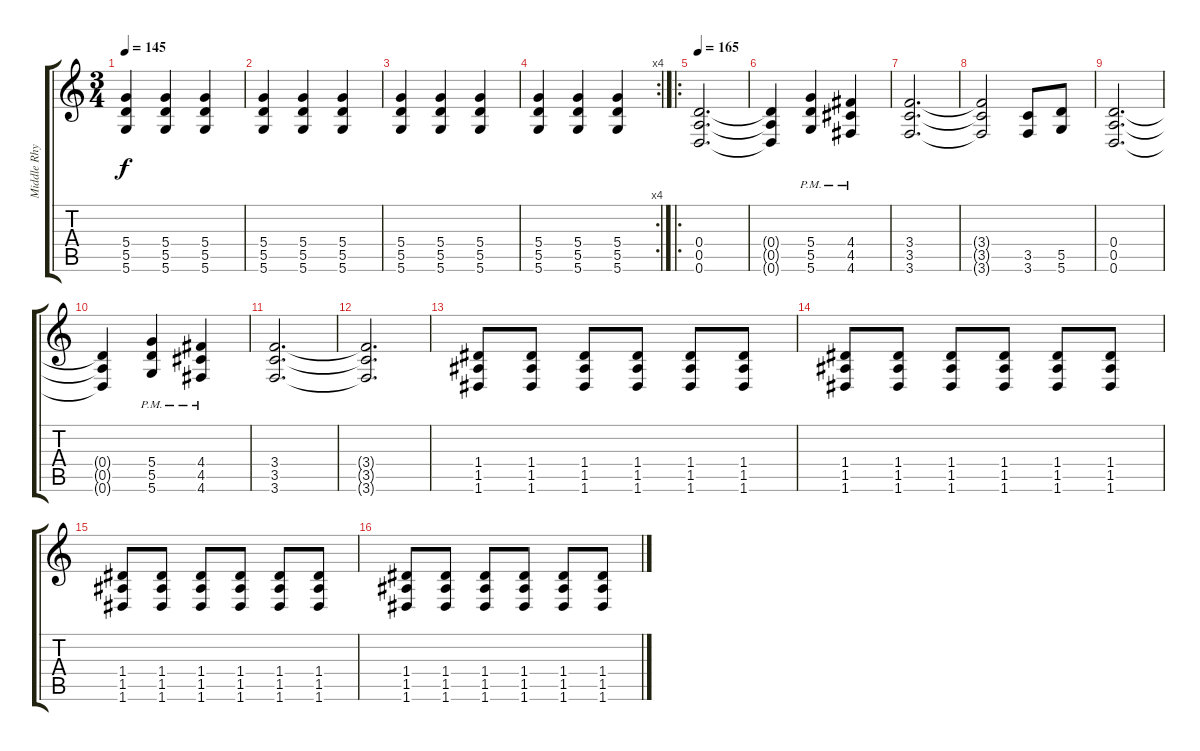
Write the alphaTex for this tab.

\track ("Middle Rhythm" "Middle Rhy") {instrument distortionguitar}
\staff {score tabs}
\tuning (E4 B3 G3 D3 A2 D2) {hide}
\ts (3 4)
\tempo 145
\clef g2
\ks c
(5.4 5.5 5.6).4{dy f} (5.4 5.5 5.6).4 (5.4 5.5 5.6).4 |
(5.4 5.5 5.6).4 (5.4 5.5 5.6).4 (5.4 5.5 5.6).4 |
(5.4 5.5 5.6).4 (5.4 5.5 5.6).4 (5.4 5.5 5.6).4 |
\rc 4
(5.4 5.5 5.6).4 (5.4 5.5 5.6).4 (5.4 5.5 5.6).4 |
\ro
\tempo 165
(0.4 0.5 0.6).2{d} |
(0.4{t} 0.5{t} 0.6{t}).4 (5.4{pm} 5.5{pm} 5.6{pm}).4 (4.4{pm} 4.5{pm} 4.6{pm}).4 |
(3.4 3.5 3.6).2{d} |
(3.4{t} 3.5{t} 3.6{t}).2 (3.5 3.6).8 (5.5 5.6).8 |
(0.4 0.5 0.6).2{d} |
(0.4{t} 0.5{t} 0.6{t}).4 (5.4{pm} 5.5{pm} 5.6{pm}).4 (4.4{pm} 4.5{pm} 4.6{pm}).4 |
(3.4 3.5 3.6).2{d} |
(3.4{t} 3.5{t} 3.6{t}).2{d} |
(1.4 1.5 1.6).8 (1.4 1.5 1.6).8 (1.4 1.5 1.6).8 (1.4 1.5 1.6).8 (1.4 1.5 1.6).8 (1.4 1.5 1.6).8 |
(1.4 1.5 1.6).8 (1.4 1.5 1.6).8 (1.4 1.5 1.6).8 (1.4 1.5 1.6).8 (1.4 1.5 1.6).8 (1.4 1.5 1.6).8 |
(1.4 1.5 1.6).8 (1.4 1.5 1.6).8 (1.4 1.5 1.6).8 (1.4 1.5 1.6).8 (1.4 1.5 1.6).8 (1.4 1.5 1.6).8 |
(1.4 1.5 1.6).8 (1.4 1.5 1.6).8 (1.4 1.5 1.6).8 (1.4 1.5 1.6).8 (1.4 1.5 1.6).8 (1.4 1.5 1.6).8
